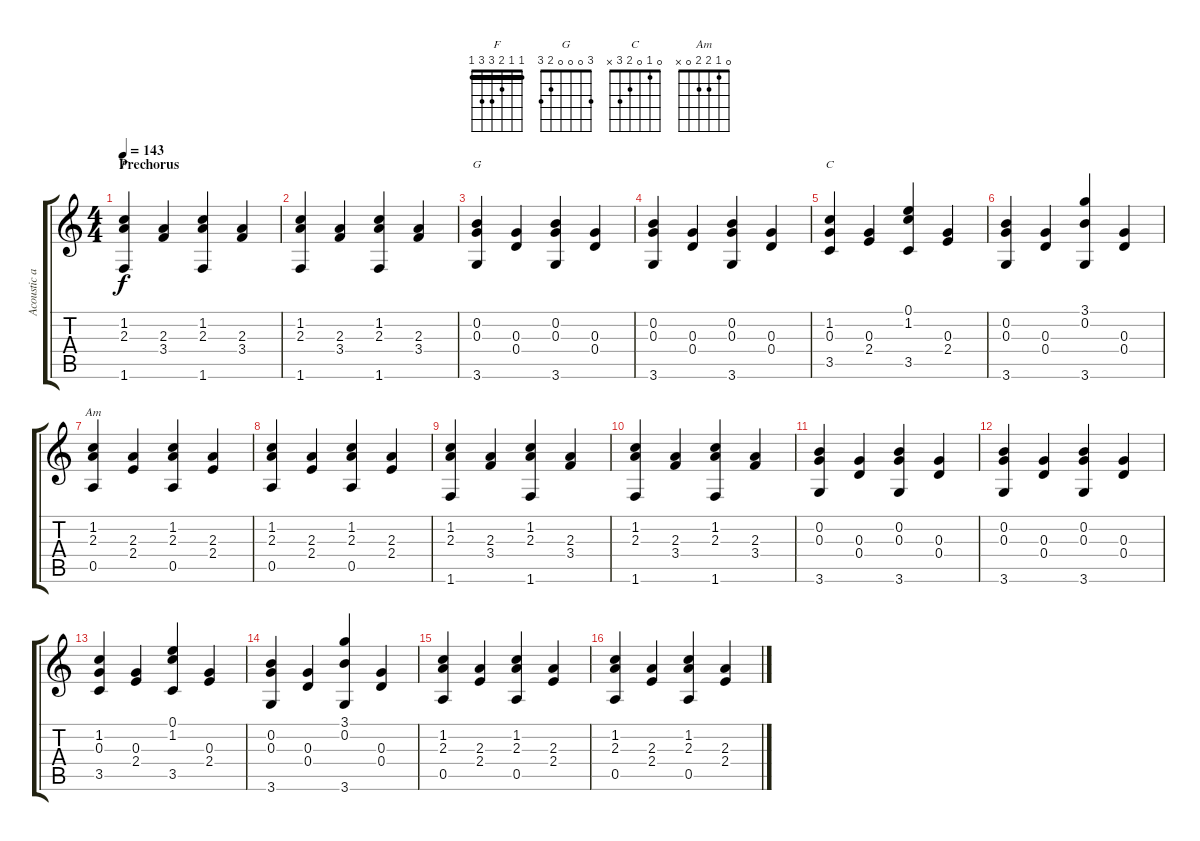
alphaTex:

\track ("Acoustic accomp." "Acoustic a") {instrument acousticguitarsteel}
\staff {score tabs}
\tuning (E4 B3 G3 D3 A2 E2) {hide}
\chord ("F" 1 1 2 3 3 1) {barre 1}
\chord ("G" 3 0 0 0 2 3)
\chord ("C" 0 1 0 2 3 x)
\chord ("Am" 0 1 2 2 0 x)
\ts (4 4)
\section ("" "Prechorus")
\tempo 143
\clef g2
\ks c
(1.2 2.3 1.6).4{ch "F" dy f} (2.3 3.4).4 (1.2 2.3 1.6).4 (2.3 3.4).4 |
(1.2 2.3 1.6).4 (2.3 3.4).4 (1.2 2.3 1.6).4 (2.3 3.4).4 |
(0.2 0.3 3.6).4{ch "G"} (0.3 0.4).4 (0.2 0.3 3.6).4 (0.3 0.4).4 |
(0.2 0.3 3.6).4 (0.3 0.4).4 (0.2 0.3 3.6).4 (0.3 0.4).4 |
(1.2 0.3 3.5).4{ch "C"} (0.3 2.4).4 (0.1 1.2 3.5).4 (0.3 2.4).4 |
(0.2 0.3 3.6).4 (0.3 0.4).4 (3.1 0.2 3.6).4 (0.3 0.4).4 |
(1.2 2.3 0.5).4{ch "Am"} (2.3 2.4).4 (1.2 2.3 0.5).4 (2.3 2.4).4 |
(1.2 2.3 0.5).4 (2.3 2.4).4 (1.2 2.3 0.5).4 (2.3 2.4).4 |
(1.2 2.3 1.6).4 (2.3 3.4).4 (1.2 2.3 1.6).4 (2.3 3.4).4 |
(1.2 2.3 1.6).4 (2.3 3.4).4 (1.2 2.3 1.6).4 (2.3 3.4).4 |
(0.2 0.3 3.6).4 (0.3 0.4).4 (0.2 0.3 3.6).4 (0.3 0.4).4 |
(0.2 0.3 3.6).4 (0.3 0.4).4 (0.2 0.3 3.6).4 (0.3 0.4).4 |
(1.2 0.3 3.5).4 (0.3 2.4).4 (0.1 1.2 3.5).4 (0.3 2.4).4 |
(0.2 0.3 3.6).4 (0.3 0.4).4 (3.1 0.2 3.6).4 (0.3 0.4).4 |
(1.2 2.3 0.5).4 (2.3 2.4).4 (1.2 2.3 0.5).4 (2.3 2.4).4 |
(1.2 2.3 0.5).4 (2.3 2.4).4 (1.2 2.3 0.5).4 (2.3 2.4).4
